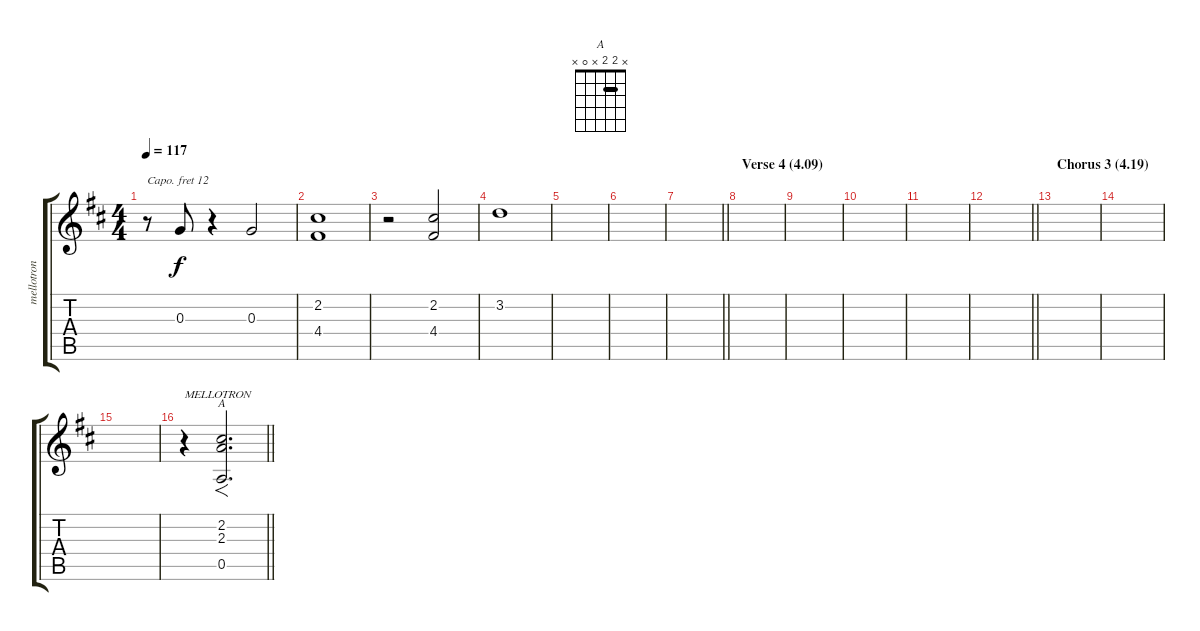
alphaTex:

\track ("mellotron" "mellotron") {instrument stringensemble1}
\staff {score tabs}
\capo 12
\tuning (E4 B3 G3 D3 A2 E2) {hide}
\chord ("A" x 2 2 x 0 x) {barre 2}
\ts (4 4)
\tempo 117
\clef g2
\ks d
r.8{dy f} 0.3.8 r.4 0.3.2 |
(2.2 4.4).1 |
r.2 (2.2 4.4).2 |
3.2.1 |
|
|
\barLineRight lightlight
|
\section ("" "Verse 4 (4.09)")
|
|
|
|
\barLineRight lightlight
|
\section ("" "Chorus 3 (4.19)")
|
|
|
\barLineRight lightlight
r.4{txt "MELLOTRON" instrument stringensemble1} (2.2 2.3 0.5).2{f d ch "A"}
